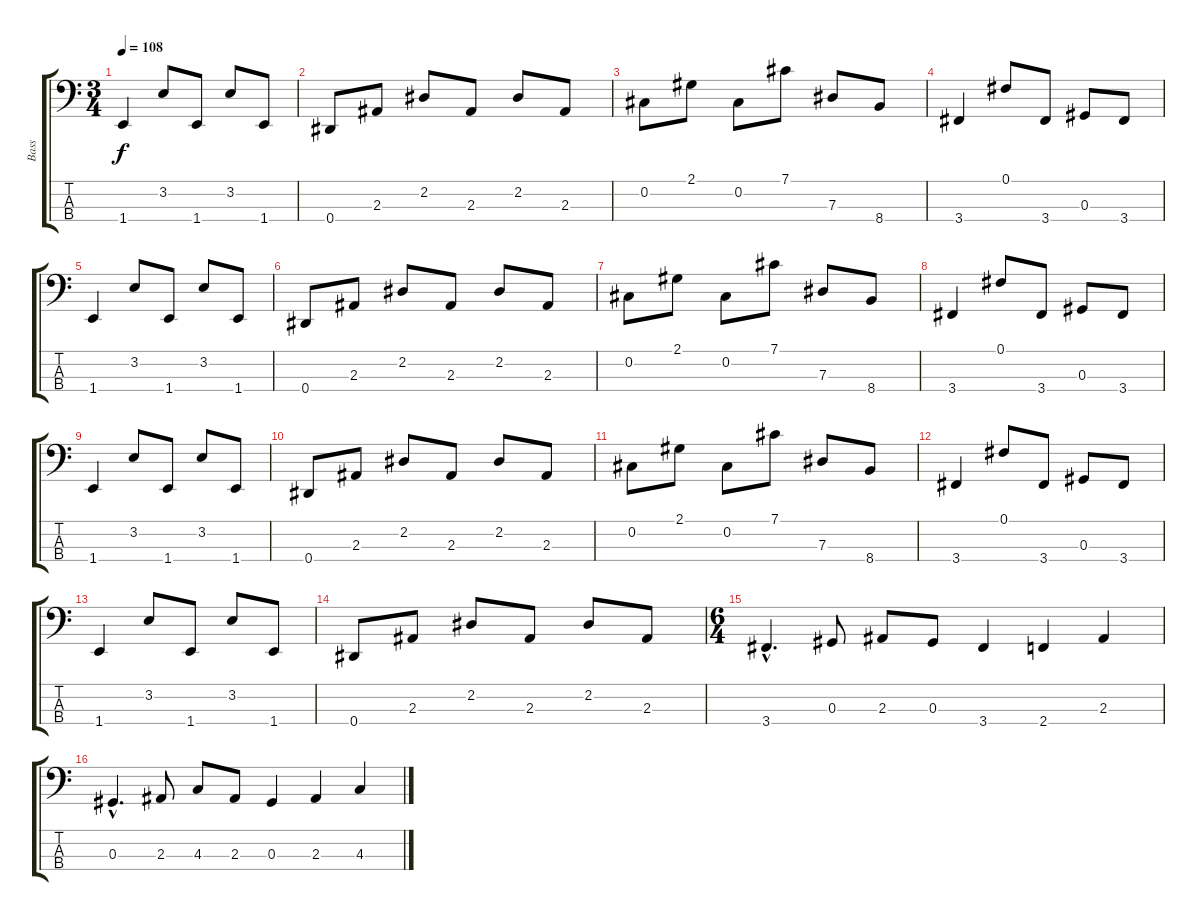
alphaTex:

\track ("Bass" "Bass") {instrument acousticguitarnylon}
\staff {score tabs}
\tuning (Gb2 Db2 Ab1 Eb1) {hide}
\ts (3 4)
\tempo 108
\clef f4
\ks c
1.4.4{dy f} 3.2.8 1.4.8 3.2.8 1.4.8 |
0.4.8 2.3.8 2.2.8 2.3.8 2.2.8 2.3.8 |
0.2.8 2.1.8 0.2.8 7.1.8 7.3.8 8.4.8 |
3.4.4 0.1.8 3.4.8 0.3.8 3.4.8 |
1.4.4 3.2.8 1.4.8 3.2.8 1.4.8 |
0.4.8 2.3.8 2.2.8 2.3.8 2.2.8 2.3.8 |
0.2.8 2.1.8 0.2.8 7.1.8 7.3.8 8.4.8 |
3.4.4 0.1.8 3.4.8 0.3.8 3.4.8 |
1.4.4 3.2.8 1.4.8 3.2.8 1.4.8 |
0.4.8 2.3.8 2.2.8 2.3.8 2.2.8 2.3.8 |
0.2.8 2.1.8 0.2.8 7.1.8 7.3.8 8.4.8 |
3.4.4 0.1.8 3.4.8 0.3.8 3.4.8 |
1.4.4 3.2.8 1.4.8 3.2.8 1.4.8 |
0.4.8 2.3.8 2.2.8 2.3.8 2.2.8 2.3.8 |
\ts (6 4)
3.4{hac}.4{d} 0.3.8 2.3.8 0.3.8 3.4.4 2.4.4 2.3.4 |
0.3{hac}.4{d} 2.3.8 4.3.8 2.3.8 0.3.4 2.3.4 4.3.4
